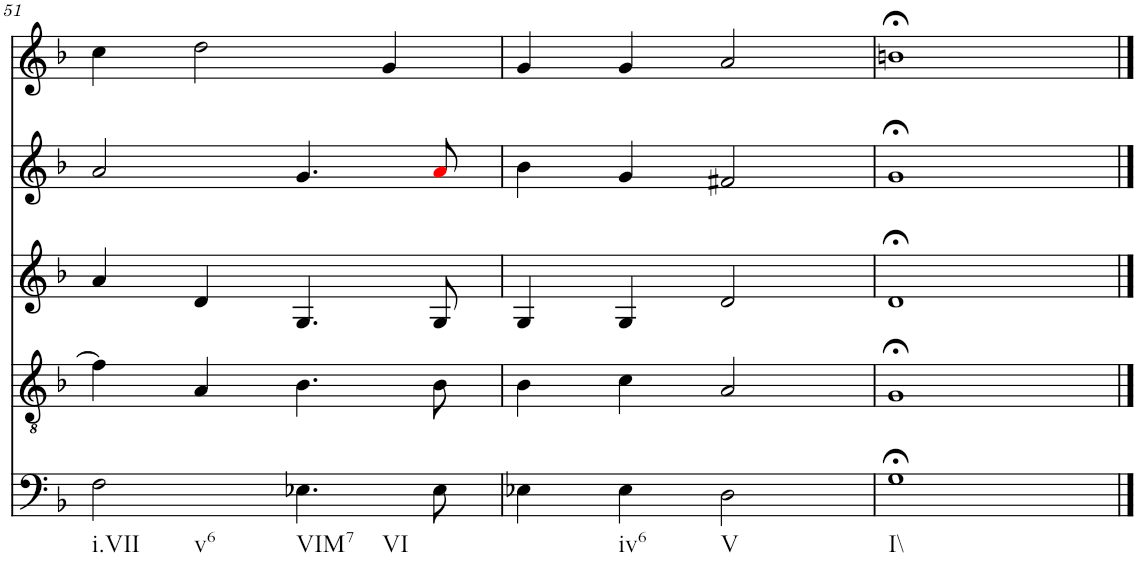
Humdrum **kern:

**kern	**kern	**kern	**kern	**kern
*part5	*part4	*part3	*part2	*part1
*staff5	*staff4	*staff3	*staff2	*staff1
*I"vox	*I"vox	*I"vox	*I"vox	*I"vox
!!LO:PB:g=z
*clefF4	*clefGv2	*clefG2	*clefG2	*clefG2
*k[b-]	*k[b-]	*k[b-]	*k[b-]	*k[b-]
*M4/4	*M4/4	*M4/4	*M4/4	*M4/4
=51	=51	=51	=51	=51
!LO:TX:b:t=i.VII	!	!	!	!
!LO:TX:b:t=v6	!	!	!	!
2F\	4f\]	4a/	2a/	4cc\
.	4A/	4d/	.	2dd\
!LO:TX:b:t=VIM7	!	!	!	!
!LO:TX:b:t=VI	!	!	!	!
4.E-X\	4.B-\	4.G/	4.g/	.
.	.	.	.	4g/
8E-\	8B-\	8G/	8ai/	.
=52	=52	=52	=52	=52
4E-X\	4B-\	4G/	4b-\	4g/
!LO:TX:b:t=iv6	!	!	!	!
4E-\	4c\	4G/	4g/	4g/
!LO:TX:b:t=V	!	!	!	!
2D\	2A/	2d/	2f#X/	2a/
=53	=53	=53	=53	=53
!LO:TX:b:t=I\\	!	!	!	!
1G;<	1G;<	1d;<	1g;<	1bn;<
==	==	==	==	==
*-	*-	*-	*-	*-
